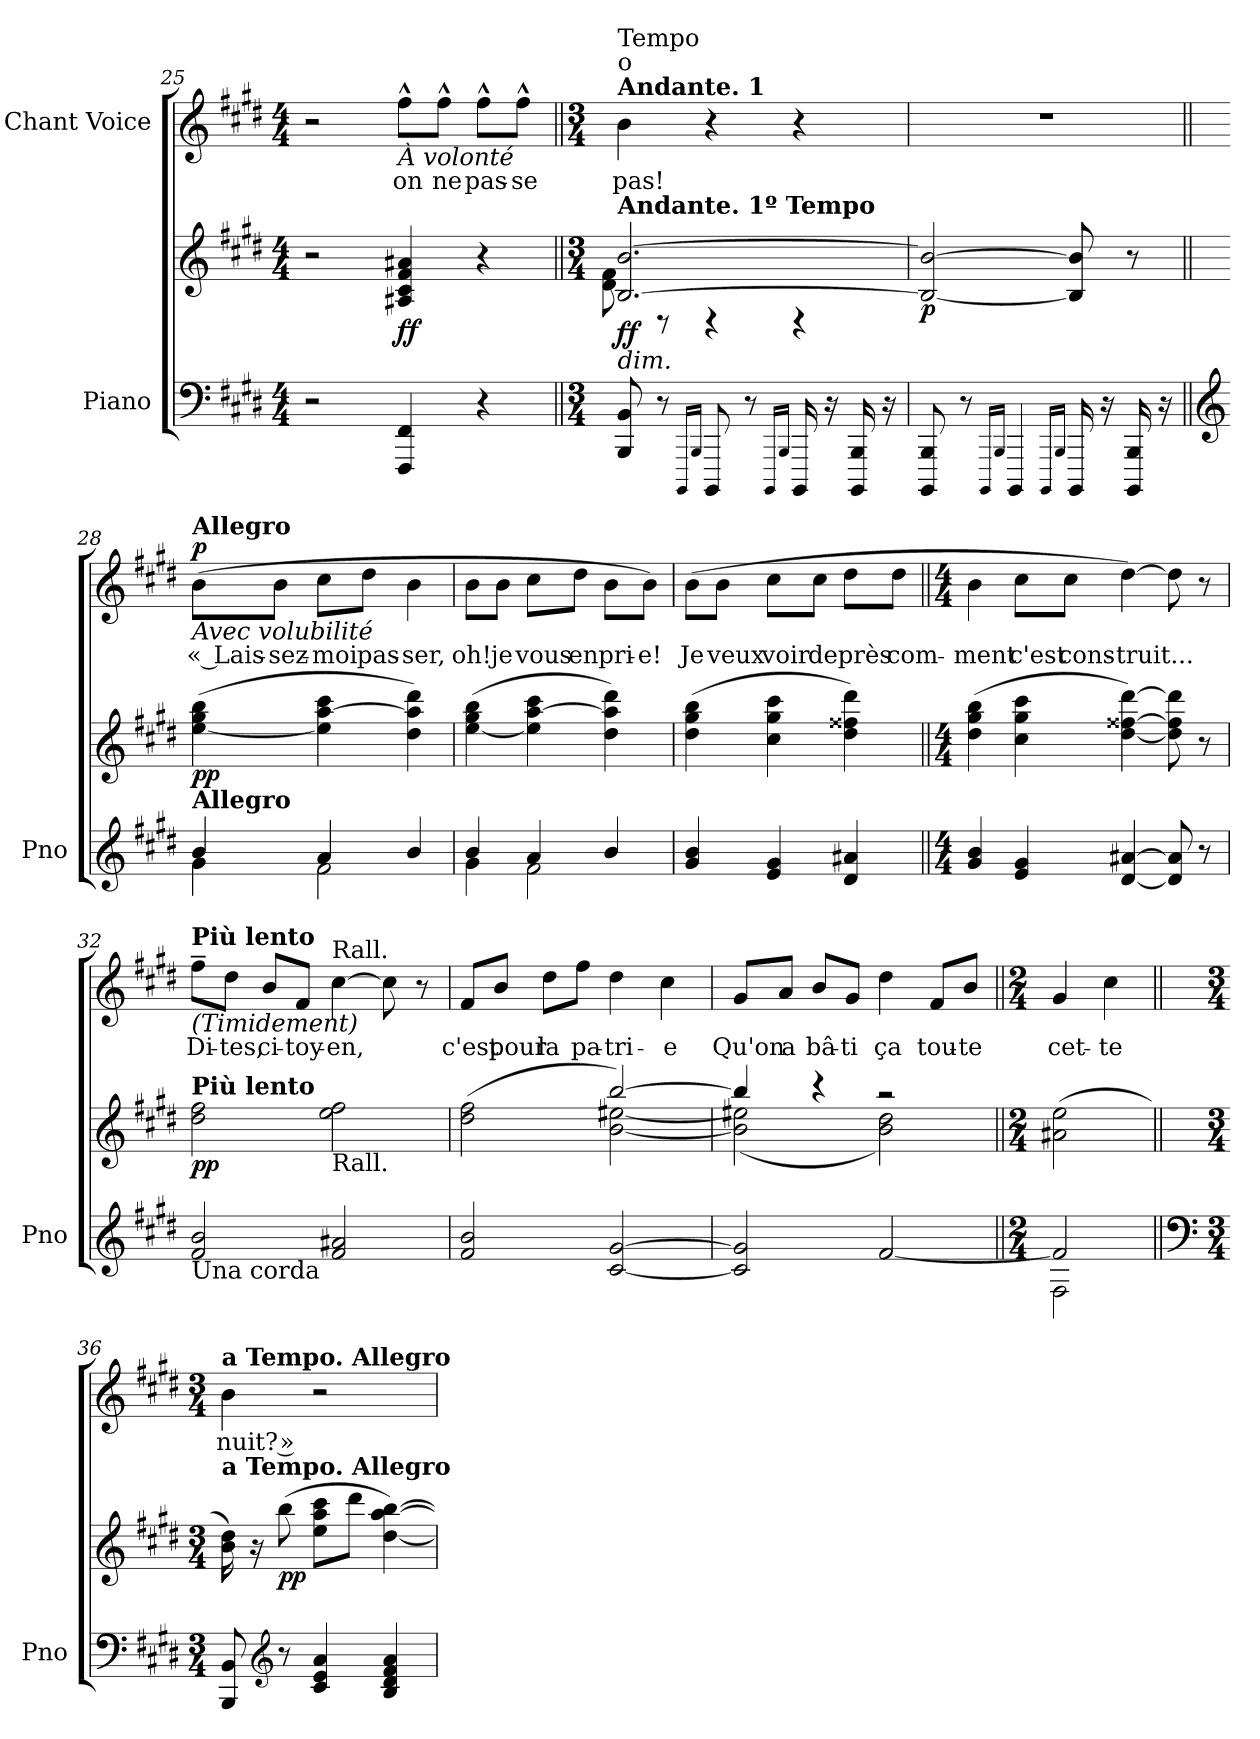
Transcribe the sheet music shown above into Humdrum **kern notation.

**kern	**kern	**dynam	**kern	**text	**dynam
*part2	*part2	*part2	*part1	*part1	*part1
*staff3	*staff2	*staff2/3	*staff1	*staff1	*staff1
*I"Piano	*	*	*I"Chant Voice	*	*
*I'Pno	*	*	*	*	*
*clefF4	*clefG2	*	*clefG2	*	*
*k[f#c#g#d#]	*k[f#c#g#d#]	*	*k[f#c#g#d#]	*	*
*M4/4	*M4/4	*	*M4/4	*	*
=25	=25	=25	=25	=25	=25
2r	2r	.	2r	.	.
!	!	!	!LO:TX:b:i:t=À volonté	!	!
!	!	!LO:DY:b	!	!LO:LY:b	!
4FFF#/ 4FF#/	4A#X/ 4c#/ 4f#/ 4a#X/	ff	8ff#^^\L	on	.
!	!	!	!	!LO:LY:b	!
.	.	.	8ff#^^\J	ne	.
!	!	!	!	!LO:LY:b	!
4r	4r	.	8ff#^^\L	pas-	.
!	!	!	!	!LO:LY:b	!
.	.	.	8ff#^^\J	-se	.
!!LO:LB:g=z
=26||	=26||	=26||	=26||	=26||	=26||
*M3/4	*M3/4	*	*M3/4	*	*
*	*^	*	*	*	*
!	!	!	!	!LO:TX:a:B:t=Andante. 1	!	!
!	!	!	!	!LO:TX:a:t=o	!	!
!	!	!	!	!LO:TX:a:t=Tempo	!	!
!	!LO:TX:a:B:t=Andante. 1º Tempo	!	!	!	!	!
!	!LO:TX:b:i:t=dim.	!	!	!	!	!
!	!	!	!LO:DY:b	!	!LO:LY:b	!
8BBB/ 8BB/	[<2.B/ [2.b/	8d#\ 8f#\	ff	4b\	pas!	.
8r	.	8r	.	.	.	.
16qBBBB/LL	.	.	.	.	.	.
16qBBB/JJ	.	.	.	.	.	.
8BBBB/	.	4r	.	4r	.	.
8r	.	.	.	.	.	.
16qBBBB/LL	.	.	.	.	.	.
16qBBB/JJ	.	.	.	.	.	.
16BBBB/	.	4r	.	4r	.	.
16r	.	.	.	.	.	.
16BBBB/ 16BBB/	.	.	.	.	.	.
16r	.	.	.	.	.	.
*	*v	*v	*	*	*	*
=27	=27	=27	=27	=27	=27
!	!	!LO:DY:b	!	!	!
8BBBB/ 8BBB/	2B/_ 2b/_	p	2.r	.	.
8r	.	.	.	.	.
16qBBBB/LL	.	.	.	.	.
16qBBB/JJ	.	.	.	.	.
4BBBB/	.	.	.	.	.
16qBBBB/LL	.	.	.	.	.
16qBBB/JJ	.	.	.	.	.
16BBBB/	8B/] 8b/]	.	.	.	.
16r	.	.	.	.	.
16BBBB/ 16BBB/	8r	.	.	.	.
16r	.	.	.	.	.
=28||	=28||	=28||	=28||	=28||	=28||
*clefG2	*	*	*	*	*
*^	*	*	*	*	*
!	!	!	!	!LO:TX:a:B:t=Allegro	!	!
!	!	!	!	!LO:TX:b:i:t=Avec volubilité	!	!
!LO:TX:a:B:t=Allegro	!	!	!	!	!	!
!	!	!	!LO:DY:b	!	!LO:LY:b	!LO:DY:a
4b/	4g#\	([4ee\ 4gg#\ 4bb\	pp	(8b\L	« Lais-	p
!	!	!	!	!	!LO:LY:b	!
.	.	.	.	8b\J	-sez-	.
!	!	!	!	!	!LO:LY:b	!
4a/	2f#\	4ee\] [<4aa\ 4ccc#\	.	8cc#\L	-moi	.
!	!	!	!	!	!LO:LY:b	!
.	.	.	.	8dd#\J	pas-	.
!	!	!	!	!	!LO:LY:b	!
4b/	.	4dd#\ 4aa\] 4ddd#\)	.	4b\	-ser,	.
!!LO:LB:g=z
=29	=29	=29	=29	=29	=29	=29
!	!	!	!	!	!LO:LY:b	!
4b/	4g#\	([4ee\ 4gg#\ 4bb\	.	8b\L	oh!	.
!	!	!	!	!	!LO:LY:b	!
.	.	.	.	8b\J	je	.
!	!	!	!	!	!LO:LY:b	!
4a/	2f#\	4ee\] [<4aa\ 4ccc#\	.	8cc#\L	vous	.
!	!	!	!	!	!LO:LY:b	!
.	.	.	.	8dd#\J	en	.
!	!	!	!	!	!LO:LY:b	!
4b/	.	4dd#\ 4aa\] 4ddd#\)	.	8b\L	pri-	.
!	!	!	!	!	!LO:LY:b	!
.	.	.	.	8b\J)	-e!	.
*v	*v	*	*	*	*	*
=30	=30	=30	=30	=30	=30
!	!	!	!	!LO:LY:b	!
4g#/ 4b/	(4dd#\ 4gg#\ 4bb\	.	(8b\L	Je	.
!	!	!	!	!LO:LY:b	!
.	.	.	8b\J	veux	.
!	!	!	!	!LO:LY:b	!
4e/ 4g#/	4cc#\ 4gg#\ 4ccc#\	.	8cc#\L	voir	.
!	!	!	!	!LO:LY:b	!
.	.	.	8cc#\J	de	.
!	!	!	!	!LO:LY:b	!
4d#/ 4a#X/	4dd#\ 4ff##X\ 4ddd#\)	.	8dd#\L	près	.
!	!	!	!	!LO:LY:b	!
.	.	.	8dd#\J	com-	.
=31||	=31||	=31||	=31||	=31||	=31||
*M4/4	*M4/4	*	*M4/4	*	*
!	!	!	!	!LO:LY:b	!
4g#/ 4b/	(4dd#\ 4gg#\ 4bb\	.	4b\	-ment	.
!	!	!	!	!LO:LY:b	!
4e/ 4g#/	4cc#\ 4gg#\ 4ccc#\	.	8cc#\L	c'est	.
!	!	!	!	!LO:LY:b	!
.	.	.	8cc#\J	cons-	.
!	!	!	!	!LO:LY:b	!
[4d#/ [4a#X/	[4dd#\ [4ff##X\ [4ddd#\)	.	[4dd#\)	-truit...	.
8d#/] 8a#/]	8dd#\] 8ff##\] 8ddd#\]	.	8dd#\]	.	.
8r	8r	.	8r	.	.
!!LO:PB:g=z
=32	=32	=32	=32	=32	=32
!	!	!	!LO:TX:a:B:t=Più lento	!	!
!	!	!	!LO:TX:b:i:t=(Timidement)	!	!
!	!LO:TX:a:B:t=Più lento	!	!	!	!
!LO:TX:b:t=Una corda	!	!	!	!	!
!	!	!LO:DY:b	!	!LO:LY:b	!
2f#/ 2b/	2dd#\ 2ff#\	pp	8ff#~\L	Di-	.
!	!	!	!	!LO:LY:b	!
.	.	.	8dd#\J	-tes,	.
!	!	!	!	!LO:LY:b	!
.	.	.	8b/L	ci-	.
!	!	!	!	!LO:LY:b	!
.	.	.	8f#/J	-toy-	.
!	!	!	!LO:TX:a:t=Rall.	!	!
!	!LO:TX:b:t=Rall.	!	!	!	!
!	!	!	!	!LO:LY:b	!
2f#/ 2a#X/	2ee\ 2ff#\	.	[4cc#\	-en,	.
.	.	.	8cc#\]	.	.
.	.	.	8r	.	.
=33	=33	=33	=33	=33	=33
*	*^	*	*	*	*
!	!	!	!	!	!LO:LY:b	!
2f#/ 2b/	(2dd#\ 2ff#\	2ryy	.	8f#/L	c'est	.
!	!	!	!	!	!LO:LY:b	!
.	.	.	.	8b/J	pour	.
!	!	!	!	!	!LO:LY:b	!
.	.	.	.	8dd#\L	la	.
!	!	!	!	!	!LO:LY:b	!
.	.	.	.	8ff#\J	pa-	.
!	!	!	!	!	!LO:LY:b	!
[2c#/ [2g#/	[2bb/)	[2b\ [>2ee#X\	.	4dd#\	-tri-	.
!	!	!	!	!	!LO:LY:b	!
.	.	.	.	4cc#\	-e	.
=34	=34	=34	=34	=34	=34	=34
!	!	!	!	!	!LO:LY:b	!
2c#/] 2g#/]	4bb/]	(>2b\] 2ee#X\]	.	8g#/L	Qu'on	.
!	!	!	!	!	!LO:LY:b	!
.	.	.	.	8a/J	a	.
!	!	!	!	!	!LO:LY:b	!
.	4r	.	.	8b/L	bâ-	.
!	!	!	!	!	!LO:LY:b	!
.	.	.	.	8g#/J	-ti	.
!	!	!	!	!	!LO:LY:b	!
[<2f#/	2r	2b\ 2dd#\)	.	4dd#\	ça	.
!	!	!	!	!	!LO:LY:b	!
.	.	.	.	8f#/L	tou-	.
!	!	!	!	!	!LO:LY:b	!
.	.	.	.	8b/J	-te	.
*	*v	*v	*	*	*	*
=35||	=35||	=35||	=35||	=35||	=35||
*M2/4	*M2/4	*	*M2/4	*	*
*^	*	*	*	*	*
!	!	!	!	!	!LO:LY:b	!
2f#/]	2F#\	(2a#X\ 2ee\	.	4g#/	cet-	.
!	!	!	!	!	!LO:LY:b	!
.	.	.	.	4cc#\	-te	.
*v	*v	*	*	*	*	*
!!LO:LB:g=z
=36||	=36||	=36||	=36||	=36||	=36||
*clefF4	*	*	*	*	*
*M3/4	*M3/4	*	*M3/4	*	*
!	!	!	!LO:TX:a:B:t=a Tempo. Allegro	!	!
!	!LO:TX:a:B:t=a Tempo. Allegro	!	!	!	!
!	!	!	!	!LO:LY:b	!
8BBB/ 8BB/	16b\ 16dd#\)	.	4b\	nuit? »	.
.	16r	.	.	.	.
*clefG2	*	*	*	*	*
!	!	!LO:DY:b	!	!	!
8r	(8bb\	pp	.	.	.
4c#/ 4e/ 4a/	8ee\ 8aa\ 8ccc#\L	.	2r	.	.
.	8ddd#\J	.	.	.	.
4B/ 4d#/ 4f#/ 4a/	[4dd#\ [4aa\ [4bb\)	.	.	.	.
=	=	=	=	=	=
*-	*-	*-	*-	*-	*-
